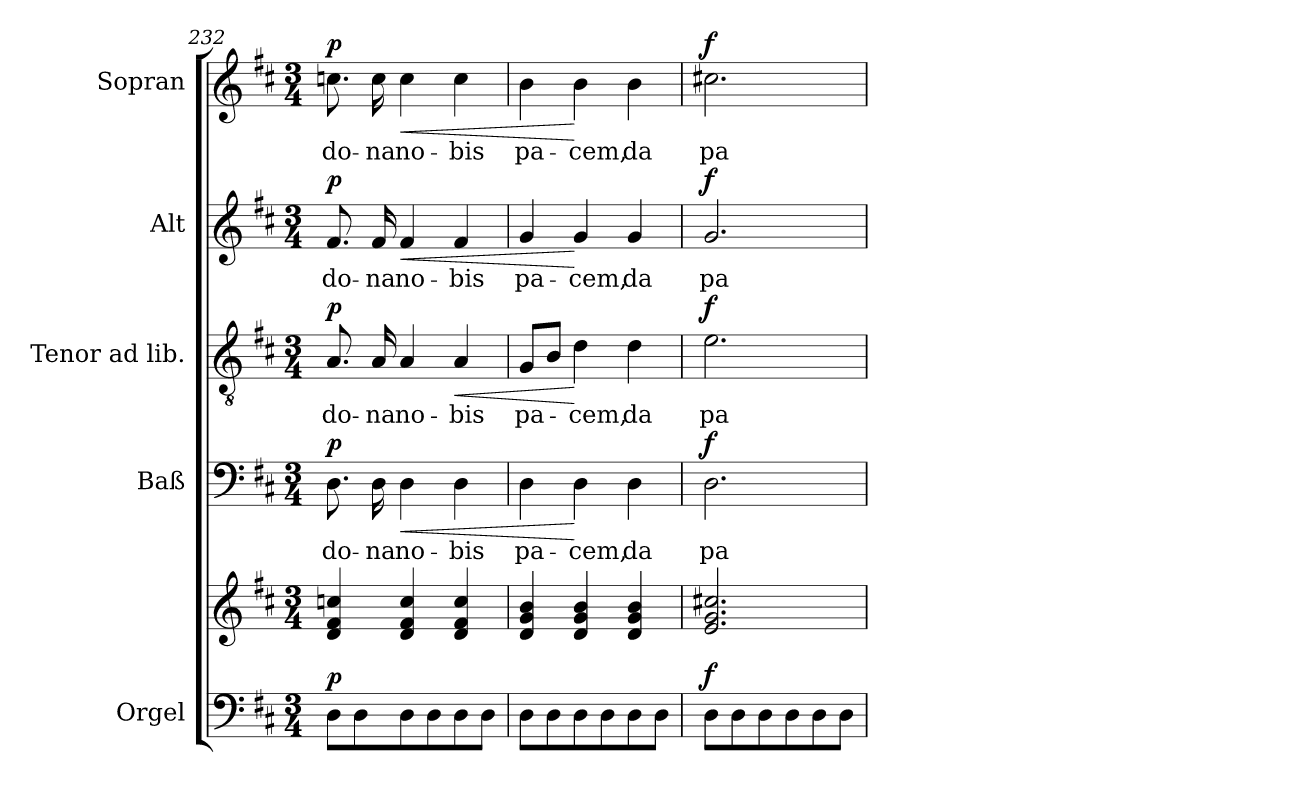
**kern	**kern	**dynam	**kern	**text	**dynam	**kern	**text	**dynam	**kern	**text	**dynam	**kern	**text	**dynam
*part5	*part5	*part5	*part4	*part4	*part4	*part3	*part3	*part3	*part2	*part2	*part2	*part1	*part1	*part1
*staff6	*staff5	*staff5/6	*staff4	*staff4	*staff4	*staff3	*staff3	*staff3	*staff2	*staff2	*staff2	*staff1	*staff1	*staff1
*I"Orgel	*	*	*I"Baß	*	*	*I"Tenor ad lib.	*	*	*I"Alt	*	*	*I"Sopran	*	*
!!LO:PB:g=z
*clefF4	*clefG2	*	*clefF4	*	*	*clefGv2	*	*	*clefG2	*	*	*clefG2	*	*
*k[f#c#]	*k[f#c#]	*	*k[f#c#]	*	*	*k[f#c#]	*	*	*k[f#c#]	*	*	*k[f#c#]	*	*
*D:	*D:	*	*D:	*	*	*D:	*	*	*D:	*	*	*D:	*	*
*M3/4	*M3/4	*	*M3/4	*	*	*M3/4	*	*	*M3/4	*	*	*M3/4	*	*
=232	=232	=232	=232	=232	=232	=232	=232	=232	=232	=232	=232	=232	=232	=232
!	!	!LO:DY:a=2	!	!LO:LY:b	!LO:DY:a	!	!LO:LY:b	!LO:DY:a	!	!LO:LY:b	!LO:DY:a	!	!LO:LY:b	!LO:DY:a
8D\L	4d/ 4f#/ 4ccn/	p	8.D\	do-	p	8.A/	do-	p	8.f#/	do-	p	8.ccn\	do-	p
8D\	.	.	.	.	.	.	.	.	.	.	.	.	.	.
!	!	!	!	!LO:LY:b	!	!	!LO:LY:b	!	!	!LO:LY:b	!	!	!LO:LY:b	!
.	.	.	16D\	-na	.	16A/	-na	.	16f#/	-na	.	16cc\	-na	.
!	!	!	!	!LO:LY:b	!LO:HP:b	!	!LO:LY:b	!	!	!LO:LY:b	!LO:HP:b	!	!LO:LY:b	!LO:HP:b
8D\	4d/ 4f#/ 4cc/	.	4D\	no-	<	4A/	no-	.	4f#/	no-	<	4cc\	no-	<
8D\	.	.	.	.	.	.	.	.	.	.	.	.	.	.
!	!	!	!	!LO:LY:b	!	!	!LO:LY:b	!LO:HP:b	!	!LO:LY:b	!	!	!LO:LY:b	!
8D\	4d/ 4f#/ 4cc/	.	4D\	-bis	.	4A/	-bis	<	4f#/	-bis	.	4cc\	-bis	.
8D\J	.	.	.	.	.	.	.	.	.	.	.	.	.	.
=233	=233	=233	=233	=233	=233	=233	=233	=233	=233	=233	=233	=233	=233	=233
!	!	!	!	!LO:LY:b	!	!	!LO:LY:b	!	!	!LO:LY:b	!	!	!LO:LY:b	!
8D\L	4d/ 4g/ 4b/	.	4D\	pa-	.	8G/L	pa-	.	4g/	pa-	.	4b\	pa-	.
8D\	.	.	.	.	.	8B/J	.	.	.	.	.	.	.	.
!	!	!	!	!LO:LY:b	!	!	!LO:LY:b	!	!	!LO:LY:b	!	!	!LO:LY:b	!
8D\	4d/ 4g/ 4b/	.	4D\	-cem,	[	4d\	-cem,	[	4g/	-cem,	[	4b\	-cem,	[
8D\	.	.	.	.	.	.	.	.	.	.	.	.	.	.
!	!	!	!	!LO:LY:b	!	!	!LO:LY:b	!	!	!LO:LY:b	!	!	!LO:LY:b	!
8D\	4d/ 4g/ 4b/	.	4D\	da	.	4d\	da	.	4g/	da	.	4b\	da	.
8D\J	.	.	.	.	.	.	.	.	.	.	.	.	.	.
=234	=234	=234	=234	=234	=234	=234	=234	=234	=234	=234	=234	=234	=234	=234
!	!	!LO:DY:a=2	!	!LO:LY:b	!LO:DY:a	!	!LO:LY:b	!LO:DY:a	!	!LO:LY:b	!LO:DY:a	!	!LO:LY:b	!LO:DY:a
8D\L	2.e/ 2.g/ 2.cc#X/	f	2.D\	pa-	f	2.e\	pa-	f	2.g/	pa-	f	2.cc#X\	pa-	f
8D\	.	.	.	.	.	.	.	.	.	.	.	.	.	.
8D\	.	.	.	.	.	.	.	.	.	.	.	.	.	.
8D\	.	.	.	.	.	.	.	.	.	.	.	.	.	.
8D\	.	.	.	.	.	.	.	.	.	.	.	.	.	.
8D\J	.	.	.	.	.	.	.	.	.	.	.	.	.	.
=	=	=	=	=	=	=	=	=	=	=	=	=	=	=
*-	*-	*-	*-	*-	*-	*-	*-	*-	*-	*-	*-	*-	*-	*-
